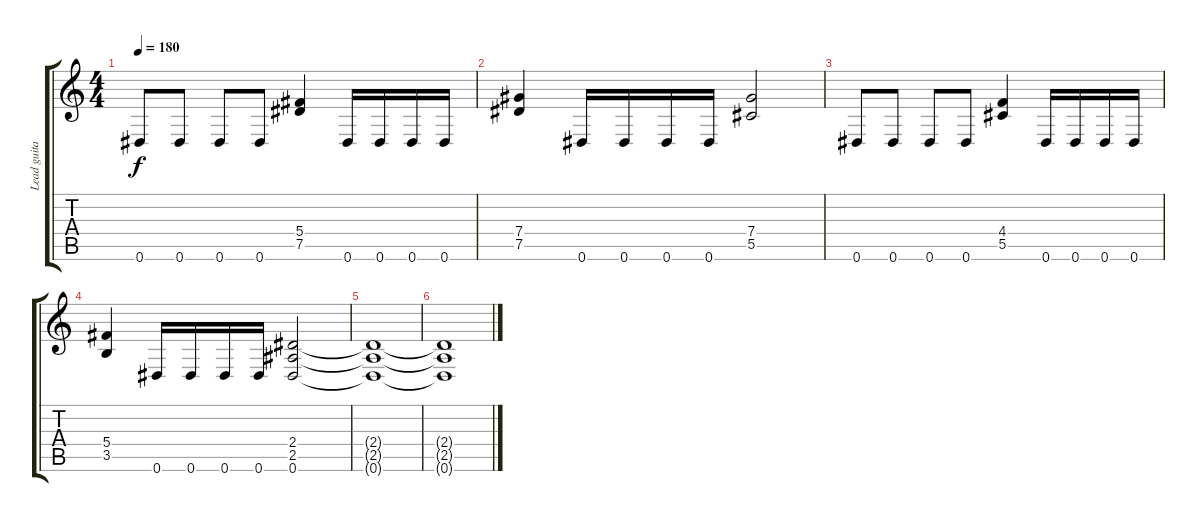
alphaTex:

\track ("Lead guitar Eb" "Lead guita") {instrument distortionguitar}
\staff {score tabs}
\tuning (Eb4 Bb3 Gb3 Db3 Ab2 Eb2) {hide}
\ts (4 4)
\tempo 180
\clef g2
\ks c
0.6.8{dy f} 0.6.8 0.6.8 0.6.8 (5.4 7.5).4 0.6.16 0.6.16 0.6.16 0.6.16 |
(7.4 7.5).4 0.6.16 0.6.16 0.6.16 0.6.16 (7.4 5.5).2 |
0.6.8 0.6.8 0.6.8 0.6.8 (4.4 5.5).4 0.6.16 0.6.16 0.6.16 0.6.16 |
(5.4 3.5).4 0.6.16 0.6.16 0.6.16 0.6.16 (2.4 2.5 0.6).2{volume 6} |
(2.4{t} 2.5{t} 0.6{t}).1 |
(2.4{t} 2.5{t} 0.6{t}).1{volume 0}
